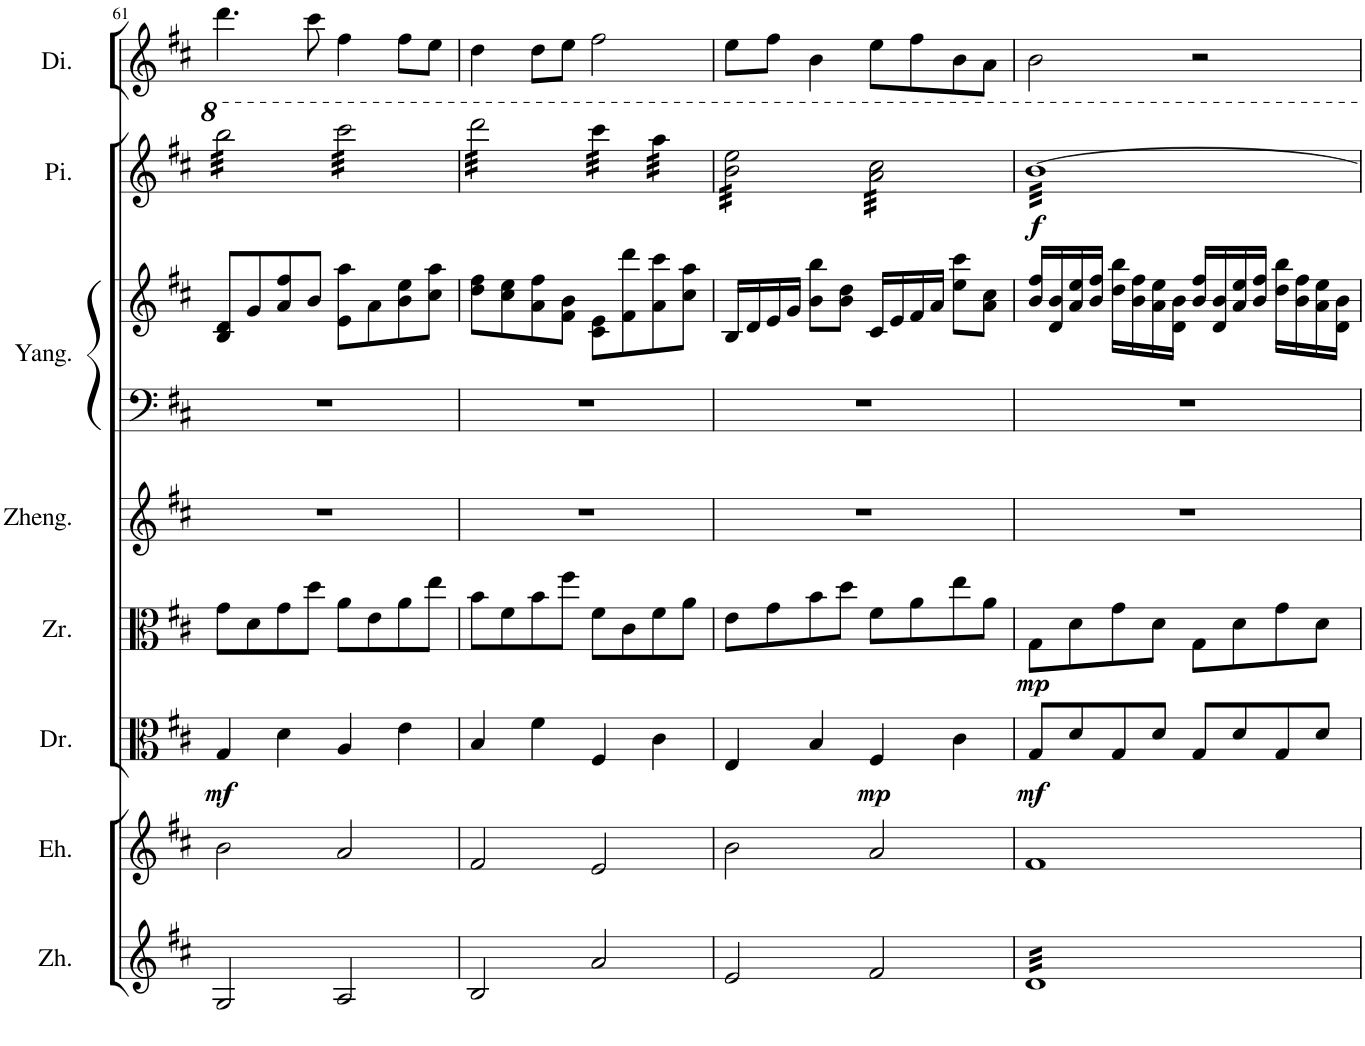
**kern	**kern	**kern	**dynam	**kern	**dynam	**kern	**kern	**kern	**kern	**dynam	**kern
*part8	*part7	*part6	*part6	*part5	*part5	*part4	*part3	*part3	*part2	*part2	*part1
*staff9	*staff8	*staff7	*staff7	*staff6	*staff6	*staff5	*staff4	*staff3	*staff2	*staff2	*staff1
*I"中胡	*I"二胡	*I"大阮	*	*I"中阮	*	*I"古筝	*I"扬琴	*	*I"琵琶	*	*I"笛箫
!!LO:PB:g=z
*clefG2	*clefG2	*clefC3	*	*clefC3	*	*clefG2	*clefF4	*clefG2	*clefG2	*	*clefG2
*	*	*Trd7c12	*	*	*	*	*	*	*	*	*Trd-7c-12
*k[f#c#]	*k[f#c#]	*k[f#c#]	*	*k[f#c#]	*	*k[f#c#]	*k[f#c#]	*k[f#c#]	*k[f#c#]	*	*k[f#c#]
*M4/4	*M4/4	*M4/4	*	*M4/4	*	*M4/4	*M4/4	*M4/4	*M4/4	*	*M4/4
=61	=61	=61	=61	=61	=61	=61	=61	=61	=61	=61	=61
!	!	!	!LO:DY:b	!	!	!	!	!	!	!	!
*	*	*	*	*	*	*	*	*	*tremolo	*	*
2G/	2b\	4G/	mf	8g\L	.	1r	1r	8B/ 8d/L	32bbb\LLL	.	4.ddd\
.	.	.	.	.	.	.	.	.	32bbb\	.	.
.	.	.	.	.	.	.	.	.	32bbb\	.	.
.	.	.	.	.	.	.	.	.	32bbb\	.	.
.	.	.	.	8d\	.	.	.	8g/	32bbb\	.	.
.	.	.	.	.	.	.	.	.	32bbb\	.	.
.	.	.	.	.	.	.	.	.	32bbb\	.	.
.	.	.	.	.	.	.	.	.	32bbb\	.	.
.	.	4d\	.	8g\	.	.	.	8a/ 8ff#/	32bbb\	.	.
.	.	.	.	.	.	.	.	.	32bbb\	.	.
.	.	.	.	.	.	.	.	.	32bbb\	.	.
.	.	.	.	.	.	.	.	.	32bbb\	.	.
.	.	.	.	8dd\J	.	.	.	8b/J	32bbb\	.	8ccc#\
.	.	.	.	.	.	.	.	.	32bbb\	.	.
.	.	.	.	.	.	.	.	.	32bbb\	.	.
.	.	.	.	.	.	.	.	.	32bbb\JJJ	.	.
2A/	2a/	4A/	.	8a\L	.	.	.	8e\ 8aa\L	32cccc#\LLL	.	4ff#\
.	.	.	.	.	.	.	.	.	32cccc#\	.	.
.	.	.	.	.	.	.	.	.	32cccc#\	.	.
.	.	.	.	.	.	.	.	.	32cccc#\	.	.
.	.	.	.	8e\	.	.	.	8a\	32cccc#\	.	.
.	.	.	.	.	.	.	.	.	32cccc#\	.	.
.	.	.	.	.	.	.	.	.	32cccc#\	.	.
.	.	.	.	.	.	.	.	.	32cccc#\	.	.
.	.	4e\	.	8a\	.	.	.	8b\ 8ee\	32cccc#\	.	8ff#\L
.	.	.	.	.	.	.	.	.	32cccc#\	.	.
.	.	.	.	.	.	.	.	.	32cccc#\	.	.
.	.	.	.	.	.	.	.	.	32cccc#\	.	.
.	.	.	.	8ee\J	.	.	.	8cc#\ 8aa\J	32cccc#\	.	8ee\J
.	.	.	.	.	.	.	.	.	32cccc#\	.	.
.	.	.	.	.	.	.	.	.	32cccc#\	.	.
.	.	.	.	.	.	.	.	.	32cccc#\JJJ	.	.
=62	=62	=62	=62	=62	=62	=62	=62	=62	=62	=62	=62
2B/	2f#/	4B/	.	8b\L	.	1r	1r	8dd\ 8ff#\L	32dddd\LLL	.	4dd\
.	.	.	.	.	.	.	.	.	32dddd\	.	.
.	.	.	.	.	.	.	.	.	32dddd\	.	.
.	.	.	.	.	.	.	.	.	32dddd\	.	.
.	.	.	.	8f#\	.	.	.	8cc#\ 8ee\	32dddd\	.	.
.	.	.	.	.	.	.	.	.	32dddd\	.	.
.	.	.	.	.	.	.	.	.	32dddd\	.	.
.	.	.	.	.	.	.	.	.	32dddd\	.	.
.	.	4f#\	.	8b\	.	.	.	8a\ 8ff#\	32dddd\	.	8dd\L
.	.	.	.	.	.	.	.	.	32dddd\	.	.
.	.	.	.	.	.	.	.	.	32dddd\	.	.
.	.	.	.	.	.	.	.	.	32dddd\	.	.
.	.	.	.	8ff#\J	.	.	.	8f#\ 8b\J	32dddd\	.	8ee\J
.	.	.	.	.	.	.	.	.	32dddd\	.	.
.	.	.	.	.	.	.	.	.	32dddd\	.	.
.	.	.	.	.	.	.	.	.	32dddd\JJJ	.	.
2a/	2e/	4F#/	.	8f#\L	.	.	.	8c#\ 8e\L	32cccc#\LLL	.	2ff#\
.	.	.	.	.	.	.	.	.	32cccc#\	.	.
.	.	.	.	.	.	.	.	.	32cccc#\	.	.
.	.	.	.	.	.	.	.	.	32cccc#\	.	.
.	.	.	.	8c#\	.	.	.	8f#\ 8ddd\	32cccc#\	.	.
.	.	.	.	.	.	.	.	.	32cccc#\	.	.
.	.	.	.	.	.	.	.	.	32cccc#\	.	.
.	.	.	.	.	.	.	.	.	32cccc#\JJJ	.	.
.	.	4c#\	.	8f#\	.	.	.	8a\ 8ccc#\	32aaa\LLL	.	.
.	.	.	.	.	.	.	.	.	32aaa\	.	.
.	.	.	.	.	.	.	.	.	32aaa\	.	.
.	.	.	.	.	.	.	.	.	32aaa\	.	.
.	.	.	.	8a\J	.	.	.	8cc#\ 8aa\J	32aaa\	.	.
.	.	.	.	.	.	.	.	.	32aaa\	.	.
.	.	.	.	.	.	.	.	.	32aaa\	.	.
.	.	.	.	.	.	.	.	.	32aaa\JJJ	.	.
=63	=63	=63	=63	=63	=63	=63	=63	=63	=63	=63	=63
2e/	2b\	4E/	.	8e\L	.	1r	1r	16B/LL	32bb\ 32eee\LLL	.	8ee\L
.	.	.	.	.	.	.	.	.	32bb\ 32eee\	.	.
.	.	.	.	.	.	.	.	16d/	32bb\ 32eee\	.	.
.	.	.	.	.	.	.	.	.	32bb\ 32eee\	.	.
.	.	.	.	8g\	.	.	.	16e/	32bb\ 32eee\	.	8ff#\J
.	.	.	.	.	.	.	.	.	32bb\ 32eee\	.	.
.	.	.	.	.	.	.	.	16g/JJ	32bb\ 32eee\	.	.
.	.	.	.	.	.	.	.	.	32bb\ 32eee\	.	.
.	.	4B/	.	8b\	.	.	.	8b\ 8bb\L	32bb\ 32eee\	.	4b\
.	.	.	.	.	.	.	.	.	32bb\ 32eee\	.	.
.	.	.	.	.	.	.	.	.	32bb\ 32eee\	.	.
.	.	.	.	.	.	.	.	.	32bb\ 32eee\	.	.
.	.	.	.	8dd\J	.	.	.	8b\ 8dd\J	32bb\ 32eee\	.	.
.	.	.	.	.	.	.	.	.	32bb\ 32eee\	.	.
.	.	.	.	.	.	.	.	.	32bb\ 32eee\	.	.
.	.	.	.	.	.	.	.	.	32bb\ 32eee\JJJ	.	.
!	!	!	!LO:DY:b	!	!	!	!	!	!	!	!
2f#/	2a/	4F#/	mp	8f#\L	.	.	.	16c#/LL	32aa\ 32ccc#\LLL	.	8ee\L
.	.	.	.	.	.	.	.	.	32aa\ 32ccc#\	.	.
.	.	.	.	.	.	.	.	16e/	32aa\ 32ccc#\	.	.
.	.	.	.	.	.	.	.	.	32aa\ 32ccc#\	.	.
.	.	.	.	8a\	.	.	.	16f#/	32aa\ 32ccc#\	.	8ff#\
.	.	.	.	.	.	.	.	.	32aa\ 32ccc#\	.	.
.	.	.	.	.	.	.	.	16a/JJ	32aa\ 32ccc#\	.	.
.	.	.	.	.	.	.	.	.	32aa\ 32ccc#\	.	.
.	.	4c#\	.	8ee\	.	.	.	8ee\ 8ccc#\L	32aa\ 32ccc#\	.	8b\
.	.	.	.	.	.	.	.	.	32aa\ 32ccc#\	.	.
.	.	.	.	.	.	.	.	.	32aa\ 32ccc#\	.	.
.	.	.	.	.	.	.	.	.	32aa\ 32ccc#\	.	.
.	.	.	.	8a\J	.	.	.	8a\ 8cc#\J	32aa\ 32ccc#\	.	8a\J
.	.	.	.	.	.	.	.	.	32aa\ 32ccc#\	.	.
.	.	.	.	.	.	.	.	.	32aa\ 32ccc#\	.	.
.	.	.	.	.	.	.	.	.	32aa\ 32ccc#\JJJ	.	.
=64	=64	=64	=64	=64	=64	=64	=64	=64	=64	=64	=64
!	!	!	!LO:DY:b	!	!LO:DY:b	!	!	!	!	!LO:DY:b	!
*tremolo	*	*	*	*	*	*	*	*	*	*	*
32dLLL	1f#	8G/L	mf	8G\L	mp	1r	1r	16b/ 16ff#/LL	[32bbLLL	f	2b\
32d	.	.	.	.	.	.	.	.	32bb	.	.
32d	.	.	.	.	.	.	.	16d/ 16b/	32bb	.	.
32d	.	.	.	.	.	.	.	.	32bb	.	.
32d	.	8d/	.	8d\	.	.	.	16a/ 16ee/	32bb	.	.
32d	.	.	.	.	.	.	.	.	32bb	.	.
32d	.	.	.	.	.	.	.	16b/ 16ff#/JJ	32bb	.	.
32d	.	.	.	.	.	.	.	.	32bb	.	.
32d	.	8G/	.	8g\	.	.	.	16dd\ 16bb\LL	32bb	.	.
32d	.	.	.	.	.	.	.	.	32bb	.	.
32d	.	.	.	.	.	.	.	16b\ 16ff#\	32bb	.	.
32d	.	.	.	.	.	.	.	.	32bb	.	.
32d	.	8d/J	.	8d\J	.	.	.	16a\ 16ee\	32bb	.	.
32d	.	.	.	.	.	.	.	.	32bb	.	.
32d	.	.	.	.	.	.	.	16d\ 16b\JJ	32bb	.	.
32d	.	.	.	.	.	.	.	.	32bb	.	.
32d	.	8G/L	.	8G\L	.	.	.	16b/ 16ff#/LL	32bb	.	2r
32d	.	.	.	.	.	.	.	.	32bb	.	.
32d	.	.	.	.	.	.	.	16d/ 16b/	32bb	.	.
32d	.	.	.	.	.	.	.	.	32bb	.	.
32d	.	8d/	.	8d\	.	.	.	16a/ 16ee/	32bb	.	.
32d	.	.	.	.	.	.	.	.	32bb	.	.
32d	.	.	.	.	.	.	.	16b/ 16ff#/JJ	32bb	.	.
32d	.	.	.	.	.	.	.	.	32bb	.	.
32d	.	8G/	.	8g\	.	.	.	16dd\ 16bb\LL	32bb	.	.
32d	.	.	.	.	.	.	.	.	32bb	.	.
32d	.	.	.	.	.	.	.	16b\ 16ff#\	32bb	.	.
32d	.	.	.	.	.	.	.	.	32bb	.	.
32d	.	8d/J	.	8d\J	.	.	.	16a\ 16ee\	32bb	.	.
32d	.	.	.	.	.	.	.	.	32bb	.	.
32d	.	.	.	.	.	.	.	16d\ 16b\JJ	32bb	.	.
32dJJJ	.	.	.	.	.	.	.	.	32bbJJJ	.	.
*	*	*	*	*	*	*	*	*	*Xtremolo	*	*
*Xtremolo	*	*	*	*	*	*	*	*	*	*	*
=	=	=	=	=	=	=	=	=	=	=	=
*-	*-	*-	*-	*-	*-	*-	*-	*-	*-	*-	*-
